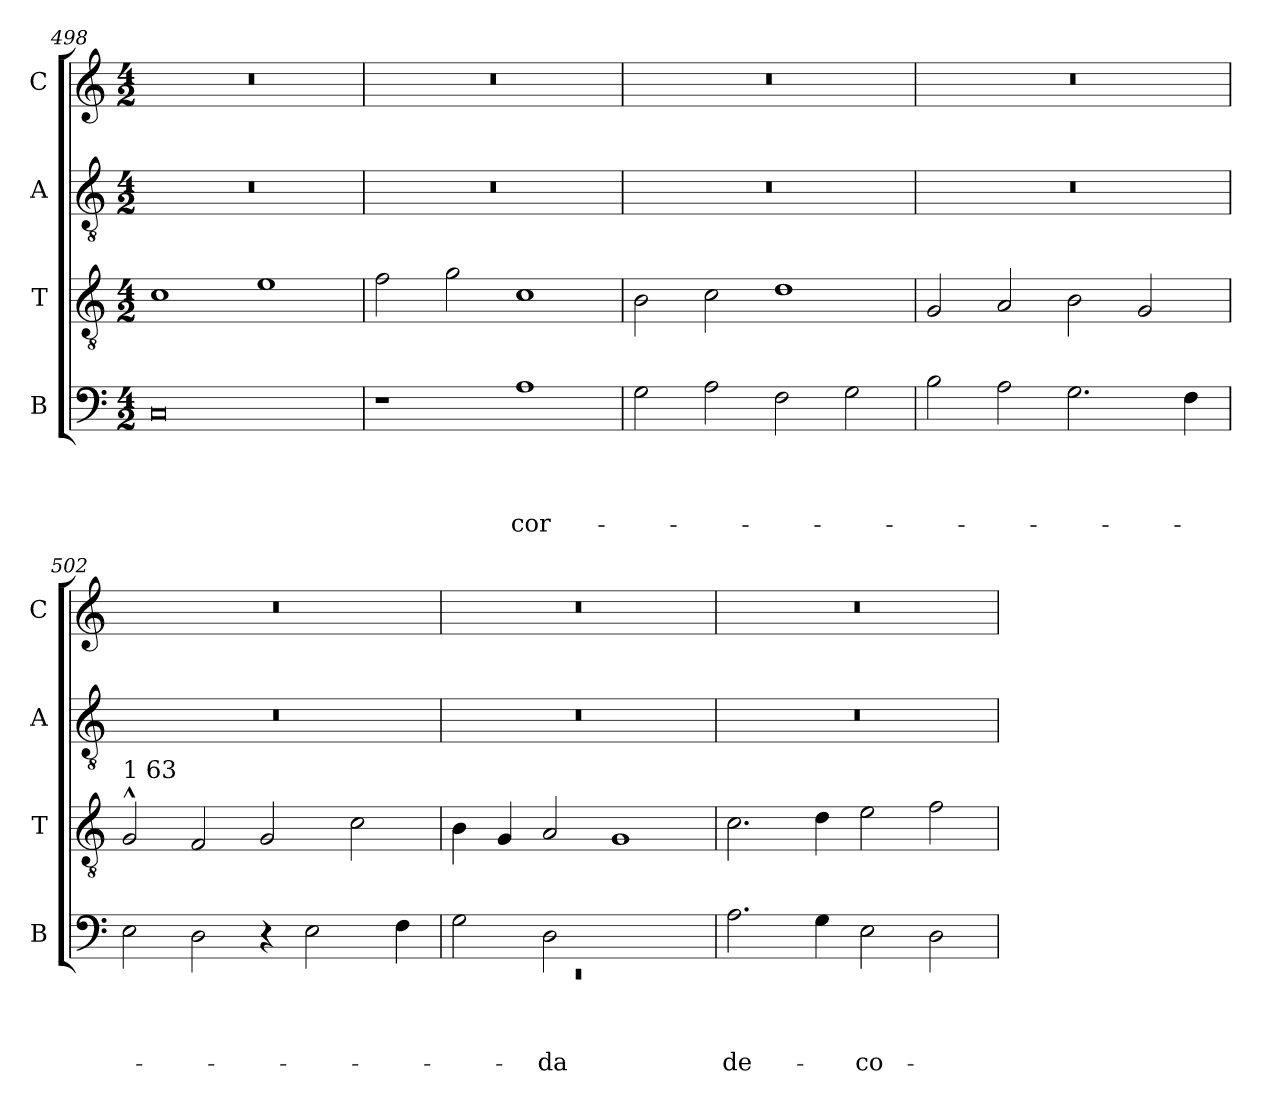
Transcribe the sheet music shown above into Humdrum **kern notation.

**kern	**text	**text	**text	**text	**kern	**kern	**kern
*part4	*part4	*part4	*part4	*part4	*part3	*part2	*part1
*staff4	*staff4	*staff4	*staff4	*staff4	*staff3	*staff2	*staff1
*I"B	*	*	*	*	*I"T	*I"A	*I"C
*I'B	*	*	*	*	*I'T	*I'A	*I'C
*clefF4	*	*	*	*	*clefGv2	*clefGv2	*clefG2
*k[]	*	*	*	*	*k[]	*k[]	*k[]
*C:	*	*	*	*	*C:	*C:	*C:
*M4/2	*	*	*	*	*M4/2	*M4/2	*M4/2
=498	=498	=498	=498	=498	=498	=498	=498
0C	.	.	.	.	1c	0r	0r
.	.	.	.	.	1e	.	.
=499	=499	=499	=499	=499	=499	=499	=499
1r	.	.	.	.	2f\	0r	0r
.	.	.	.	.	2g\	.	.
!	!	!	!	!LO:LY:b	!	!	!
1A	.	.	.	cor-	1c	.	.
=500	=500	=500	=500	=500	=500	=500	=500
2G\	.	.	.	.	2B\	0r	0r
2A\	.	.	.	.	2c\	.	.
2F\	.	.	.	.	1d	.	.
2G\	.	.	.	.	.	.	.
=501	=501	=501	=501	=501	=501	=501	=501
2B\	.	.	.	.	2G/	0r	0r
2A\	.	.	.	.	2A/	.	.
2.G\	.	.	.	.	2B\	.	.
.	.	.	.	.	2G/	.	.
4F\	.	.	.	.	.	.	.
!!LO:LB:g=z
=502	=502	=502	=502	=502	=502	=502	=502
!	!	!	!	!	!LO:TX:a:t=1 63	!	!
2E\	.	.	.	.	2G^^</	0r	0r
2D\	.	.	.	.	2F/	.	.
4r	.	.	.	.	2G/	.	.
2E\	.	.	.	.	.	.	.
.	.	.	.	.	2c\	.	.
4F\	.	.	.	.	.	.	.
=503	=503	=503	=503	=503	=503	=503	=503
*^	*	*	*	*	*	*	*
!	!LO:N:vis=1	!	!	!	!	!	!	!
2G\	0rEE	.	.	.	.	4B\	0r	0r
.	.	.	.	.	.	4G/	.	.
!	!	!	!	!	!LO:LY:b	!	!	!
2D\	.	.	.	.	-da	2A/	.	.
1ryy	.	.	.	.	.	1G	.	.
*v	*v	*	*	*	*	*	*	*
=504	=504	=504	=504	=504	=504	=504	=504
!	!	!	!	!LO:LY:b	!	!	!
2.A\	.	.	.	de-	2.c\	0r	0r
4G\	.	.	.	.	4d\	.	.
!	!	!	!	!LO:LY:b	!	!	!
2E\	.	.	.	-co-	2e\	.	.
2D\	.	.	.	.	2f\	.	.
=	=	=	=	=	=	=	=
*-	*-	*-	*-	*-	*-	*-	*-
